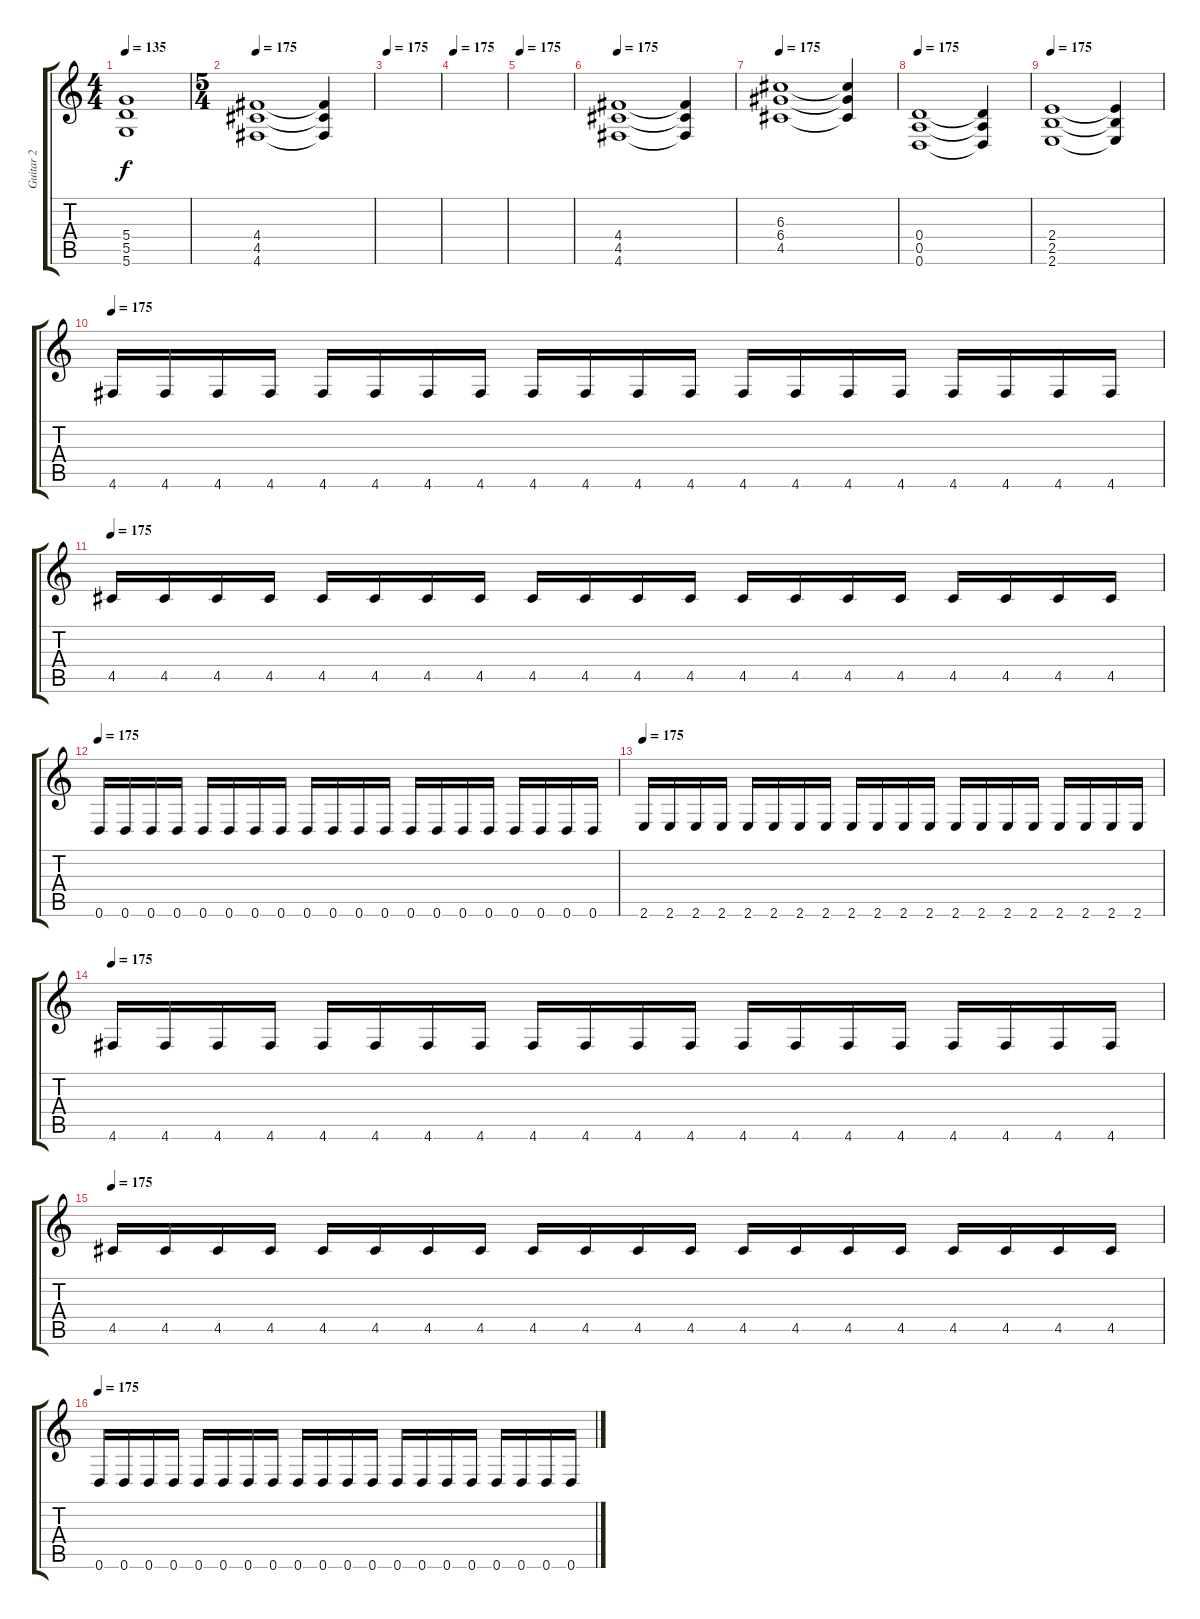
\track ("Guitar 2" "Guitar 2") {instrument distortionguitar}
\staff {score tabs}
\tuning (E4 B3 G3 D3 A2 D2) {hide}
\ts (4 4)
\tempo 135
\clef g2
\ks c
(5.4 5.5 5.6).1{dy f} |
\ts (5 4)
\tempo 175
(4.4 4.5 4.6).1{volume 16} (4.4{t} 4.5{t} 4.6{t}).4 |
\tempo 175
|
\tempo 175
|
\tempo 175
|
\tempo 175
(4.4 4.5 4.6).1{volume 16} (4.4{t} 4.5{t} 4.6{t}).4 |
\tempo 175
(6.3 6.4 4.5).1{volume 16} (6.3{t} 6.4{t} 4.5{t}).4 |
\tempo 175
(0.4 0.5 0.6).1{volume 16} (0.4{t} 0.5{t} 0.6{t}).4 |
\tempo 175
(2.4 2.5 2.6).1{volume 16} (2.4{t} 2.5{t} 2.6{t}).4 |
\tempo 175
4.6.16 4.6.16 4.6.16 4.6.16 4.6.16 4.6.16 4.6.16 4.6.16 4.6.16 4.6.16 4.6.16 4.6.16 4.6.16 4.6.16 4.6.16 4.6.16 4.6.16 4.6.16 4.6.16 4.6.16 |
\tempo 175
4.5.16 4.5.16 4.5.16 4.5.16 4.5.16 4.5.16 4.5.16 4.5.16 4.5.16 4.5.16 4.5.16 4.5.16 4.5.16 4.5.16 4.5.16 4.5.16 4.5.16 4.5.16 4.5.16 4.5.16 |
\tempo 175
0.6.16 0.6.16 0.6.16 0.6.16 0.6.16 0.6.16 0.6.16 0.6.16 0.6.16 0.6.16 0.6.16 0.6.16 0.6.16 0.6.16 0.6.16 0.6.16 0.6.16 0.6.16 0.6.16 0.6.16 |
\tempo 175
2.6.16 2.6.16 2.6.16 2.6.16 2.6.16 2.6.16 2.6.16 2.6.16 2.6.16 2.6.16 2.6.16 2.6.16 2.6.16 2.6.16 2.6.16 2.6.16 2.6.16 2.6.16 2.6.16 2.6.16 |
\tempo 175
4.6.16 4.6.16 4.6.16 4.6.16 4.6.16 4.6.16 4.6.16 4.6.16 4.6.16 4.6.16 4.6.16 4.6.16 4.6.16 4.6.16 4.6.16 4.6.16 4.6.16 4.6.16 4.6.16 4.6.16 |
\tempo 175
4.5.16 4.5.16 4.5.16 4.5.16 4.5.16 4.5.16 4.5.16 4.5.16 4.5.16 4.5.16 4.5.16 4.5.16 4.5.16 4.5.16 4.5.16 4.5.16 4.5.16 4.5.16 4.5.16 4.5.16 |
\tempo 175
0.6.16 0.6.16 0.6.16 0.6.16 0.6.16 0.6.16 0.6.16 0.6.16 0.6.16 0.6.16 0.6.16 0.6.16 0.6.16 0.6.16 0.6.16 0.6.16 0.6.16 0.6.16 0.6.16 0.6.16
